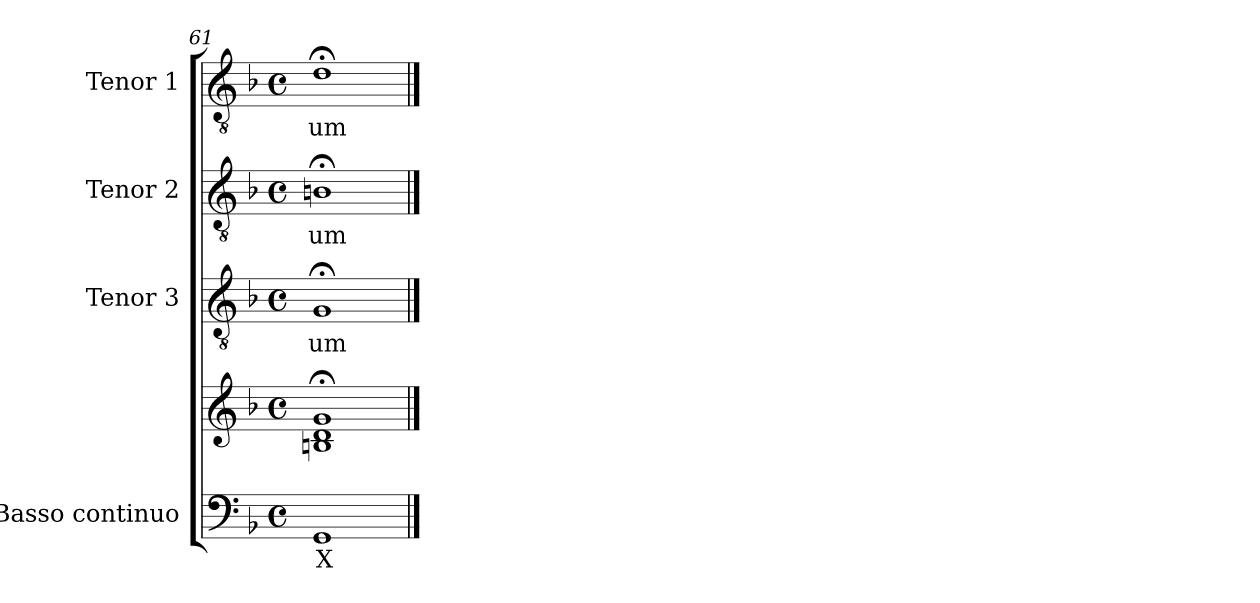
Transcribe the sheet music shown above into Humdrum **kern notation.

**kern	**text	**kern	**kern	**text	**kern	**text	**kern	**text
*part4	*part4	*part4	*part3	*part3	*part2	*part2	*part1	*part1
*staff5	*staff5	*staff4	*staff3	*staff3	*staff2	*staff2	*staff1	*staff1
*I"Basso continuo	*	*	*I"Tenor 3	*	*I"Tenor 2	*	*I"Tenor 1	*
*I'B.c.	*	*	*I'T 3	*	*I'T 2	*	*I'T 1	*
*clefF4	*	*clefG2	*clefGv2	*	*clefGv2	*	*clefGv2	*
*k[b-]	*	*k[b-]	*k[b-]	*	*k[b-]	*	*k[b-]	*
*F:	*	*F:	*F:	*	*F:	*	*F:	*
*M4/4	*	*M4/4	*M4/4	*	*M4/4	*	*M4/4	*
*met(c)	*	*met(c)	*met(c)	*	*met(c)	*	*met(c)	*
=61	=61	=61	=61	=61	=61	=61	=61	=61
!	!LO:LY:b	!	!	!	!	!	!	!
!	!	!	!	!LO:LY:b	!	!	!	!
!	!	!	!	!	!	!LO:LY:b	!	!
!	!	!	!	!	!	!	!	!LO:LY:b
1GG	X	1Bn;< 1d;< 1g;<	1G;<	-um	1Bn;<	-um	1d;<	-um
==	==	==	==	==	==	==	==	==
*-	*-	*-	*-	*-	*-	*-	*-	*-
